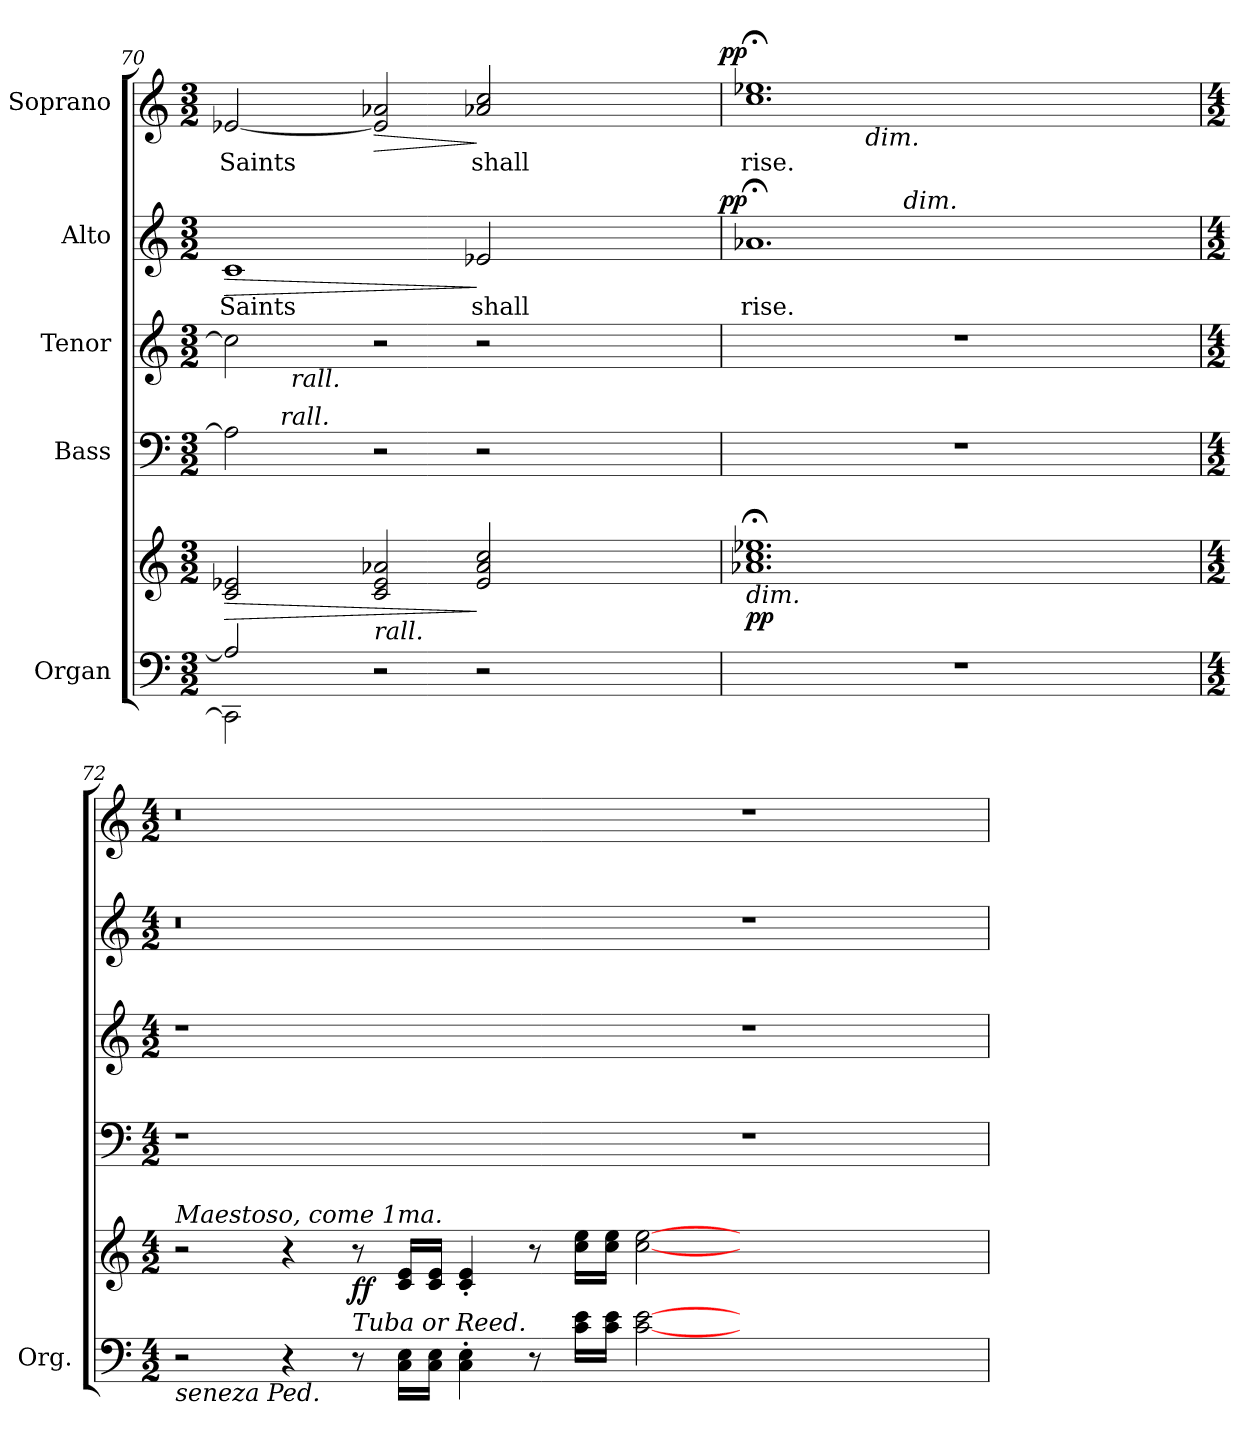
**kern	**kern	**dynam	**kern	**kern	**kern	**text	**dynam	**kern	**text	**dynam
*part5	*part5	*part5	*part4	*part3	*part2	*part2	*part2	*part1	*part1	*part1
*staff6	*staff5	*staff5/6	*staff4	*staff3	*staff2	*staff2	*staff2	*staff1	*staff1	*staff1
*I"Organ	*	*	*I"Bass	*I"Tenor	*I"Alto	*	*	*I"Soprano	*	*
*I'Org.	*	*	*	*	*	*	*	*	*	*
*clefF4	*clefG2	*	*clefF4	*clefG2	*clefG2	*	*	*clefG2	*	*
*	*	*	*	*ITrd7c12	*	*	*	*	*	*
*k[]	*k[]	*	*k[]	*k[]	*k[]	*	*	*k[]	*	*
*C:	*C:	*	*C:	*C:	*C:	*	*	*C:	*	*
*M3/2	*M3/2	*	*M3/2	*M3/2	*M3/2	*	*	*M3/2	*	*
=70	=70	=70	=70	=70	=70	=70	=70	=70	=70	=70
*^	*	*	*	*	*	*	*	*	*	*
!	!	!	!LO:HP:b	!	!	!	!	!	!	!	!
!	!	!	!	!	!	!	!LO:LY:b:color=#000000	!LO:HP:b	!	!	!
!	!	!	!	!	!	!LO:TX:b:i:t=rall.	!	!	!	!	!
!	!	!	!	!	!	!	!	!	!	!LO:LY:b:color=#000000	!
*	*	*	*	*^	*^	*^	*	*	*^	*	*
2A-i/]	2CCi\]	2ci/ 2e-Xi	>	2A-i\]	8ryy	2ci\]	8ryy	1ci	1ryy	Saints	>	[2e-Xi/	1ryy	Saints	.
.	.	.	.	.	128..ryy	.	64ryy	.	.	.	.	.	.	.	.
!	!	!	!	!	!LO:TX:a:i:t=rall.	!	!	!	!	!	!	!	!	!	!
.	.	.	.	.	1ryy	.	.	.	.	.	.	.	.	.	.
.	.	.	.	.	.	.	256..ryy	.	.	.	.	.	.	.	.
!	!	!	!	!	!	!	!LO:TX:b:i:t=rall.	!	!	!	!	!	!	!	!
.	.	.	.	.	.	.	1ryy	.	.	.	.	.	.	.	.
!	!	!LO:TX:b:i:t=rall.	!	!	!	!	!	!	!	!	!	!	!	!	!
!	!	!	!	!	!	!	!	!	!	!	!	!	!	!	!LO:HP:b
2r	1ryy	2ci/ 2e-i 2a-Xi	.	2r	.	2r	.	.	.	.	.	2e-i/] 2a-Xi	.	.	>
!	!	!	!	!	!	!	!	!	!	!LO:LY:b:color=#000000	!	!	!	!	!
!	!	!	!	!	!	!	!	!	!	!	!	!	!	!LO:LY:b:color=#000000	!
2r	.	2e-i/ 2a-i 2cci	]	2r	.	2r	.	2e-Xi/	4ryy	shall	]	2a-Xi/ 2cci	4ryy	shall	]
.	.	.	.	.	4ryy	.	.	.	.	.	.	.	.	.	.
.	.	.	.	.	.	.	4ryy	.	.	.	.	.	.	.	.
.	.	.	.	.	.	.	.	.	8ryy	.	.	.	8ryy	.	.
.	.	.	.	.	.	.	.	.	16ryy	.	.	.	16ryy	.	.
.	.	.	.	.	16ryy	.	.	.	.	.	.	.	.	.	.
.	.	.	.	.	.	.	16ryy	.	.	.	.	.	.	.	.
.	.	.	.	.	.	.	.	.	32ryy	.	.	.	32ryy	.	.
.	.	.	.	.	32ryy	.	.	.	.	.	.	.	.	.	.
.	.	.	.	.	.	.	32ryy	.	.	.	.	.	.	.	.
.	.	.	.	.	.	.	.	.	64ryy	.	.	.	64ryy	.	.
.	.	.	.	.	64ryy	.	.	.	.	.	.	.	.	.	.
.	.	.	.	.	.	.	.	.	128...ryy	.	.	.	128...ryy	.	.
.	.	.	.	.	.	.	128ryy	.	.	.	.	.	.	.	.
.	.	.	.	.	512ryy	.	.	.	.	.	.	.	.	.	.
.	.	.	.	.	.	.	1024ryy	.	1024ryy	.	pp	.	1024ryy	.	pp
=71	=71	=71	=71	=71	=71	=71	=71	=71	=71	=71	=71	=71	=71	=71	=71
!LO:N:vis=1	!	!	!	!LO:N:vis=1	!	!LO:N:vis=1	!	!	!	!	!	!	!	!	!
*	*	*	*	*v	*v	*	*	*	*	*	*	*	*	*	*
*v	*v	*	*	*	*v	*v	*	*	*	*	*	*	*	*
*^	*	*	*^	*^	*	*	*	*	*	*	*	*
!	!	!	!	!	!	!	!	!	!	!LO:LY:b:color=#000000	!	!	!	!	!
*	*	*	*	*v	*v	*	*	*	*	*	*	*	*	*	*
*v	*v	*	*	*	*v	*v	*	*	*	*	*	*	*	*
*^	*	*	*^	*^	*	*	*	*	*	*	*	*
!	!	!LO:TX:b:i:t=dim.	!	!	!	!	!	!	!	!	!	!	!	!	!
!	!	!	!	!	!	!	!	!	!	!	!	!	!	!LO:LY:b:color=#000000	!
*	*	*	*	*v	*v	*	*	*	*	*	*	*	*	*	*
*v	*v	*	*	*	*v	*v	*	*	*	*	*	*	*	*
1.r	1.a-Xi; 1.cci; 1.ee-Xi;	pp	1.r	1.r	1.a-X;i	2ryy	rise.	.	1.cci; 1.ee-Xi;	2ryy	rise.	.
.	.	.	.	.	.	16...ryy	.	.	.	64ryy	.	.
.	.	.	.	.	.	.	.	.	.	512.ryy	.	.
!	!	!	!	!	!	!	!	!	!	!LO:TX:b:i:t=dim.	!	!
.	.	.	.	.	.	.	.	.	.	2ryy	.	.
!	!	!	!	!	!	!LO:TX:a:i:t=dim.	!	!	!	!	!	!
.	.	.	.	.	.	2ryy	.	.	.	.	.	.
.	.	.	.	.	.	.	.	.	.	4ryy	.	.
.	.	.	.	.	.	4ryy	.	.	.	.	.	.
.	.	.	.	.	.	.	.	.	.	8ryy	.	.
.	.	.	.	.	.	8ryy	.	.	.	.	.	.
.	.	.	.	.	.	.	.	.	.	16ryy	.	.
.	.	.	.	.	.	.	.	.	.	32ryy	.	.
.	.	.	.	.	.	.	.	.	.	128ryy	.	.
.	.	.	.	.	.	128ryy	.	.	.	.	.	.
.	.	.	.	.	.	.	.	.	.	256ryy	.	.
.	.	.	.	.	.	.	.	.	.	1024ryy	.	.
*	*	*	*	*	*v	*v	*	*	*	*	*	*
*	*	*	*	*	*	*	*	*v	*v	*	*
!!LO:PB:g=z
=72	=72	=72	=72	=72	=72	=72	=72	=72	=72	=72
*M4/2	*M4/2	*	*M4/2	*M4/2	*M4/2	*	*	*M4/2	*	*
*	*	*	*	*	*^	*	*	*^	*	*
!	!	!	!	!	!	!	!	!	!LO:TX:a:i:t=Maestoso, come 1ma.	!	!	!
!	!LO:TX:a:i:t=Maestoso, come 1ma.	!	!	!	!	!	!	!	!	!	!	!
!LO:TX:b:i:t=seneza Ped.	!	!	!	!	!	!	!	!	!	!	!	!
!	!	!	!LO:N:vis=1	!LO:N:vis=1	!LO:N:vis=1	!	!	!	!LO:N:vis=1	!	!	!
*	*	*	*	*	*v	*v	*	*	*	*	*	*
*	*	*	*	*	*	*	*	*v	*v	*	*
2r	2r	.	0r	0r	0r	.	.	0r	.	.
4r	4r	.	.	.	.	.	.	.	.	.
!LO:TX:a:i:t=Tuba or Reed.	!	!	!	!	!	!	!	!	!	!
8r	8r	ff	.	.	.	.	.	.	.	.
16Ci\ 16EiLL	16ci/ 16eiLL	.	.	.	.	.	.	.	.	.
16Ci\ 16EiJJ	16ci/ 16eiJJ	.	.	.	.	.	.	.	.	.
4Ci\' 4Ei'	4ci/' 4ei'	.	.	.	.	.	.	.	.	.
8r	8r	.	.	.	.	.	.	.	.	.
16ci\ 16eiLL	16cci\ 16eeiLL	.	.	.	.	.	.	.	.	.
16ci\ 16eiJJ	16cci\ 16eeiJJ	.	.	.	.	.	.	.	.	.
[2ci\ [2ei	[2cci\ [2eei	.	.	.	.	.	.	.	.	.
!	!	!	!LO:N:vis=1	!LO:N:vis=1	!LO:N:vis=1	!	!	!LO:N:vis=1	!	!
0ryy	0ryy	.	0r	0r	0r	.	.	0r	.	.
=	=	=	=	=	=	=	=	=	=	=
*-	*-	*-	*-	*-	*-	*-	*-	*-	*-	*-
